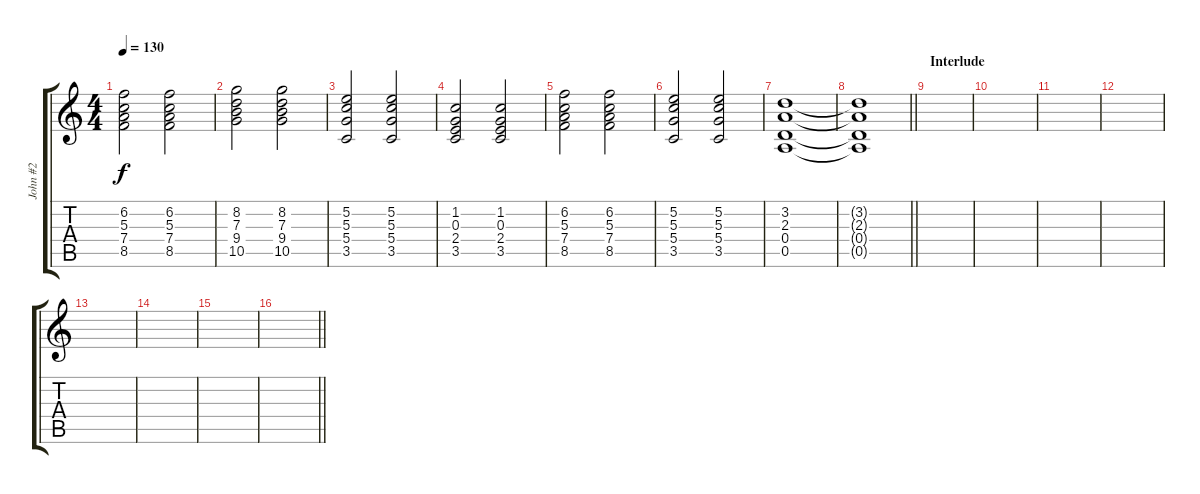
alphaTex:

\track ("John #2" "John #2") {instrument electricguitarclean}
\staff {score tabs}
\tuning (E4 B3 G3 D3 A2 E2) {hide}
\ts (4 4)
\tempo 130
\clef g2
\ks c
(6.2 5.3 7.4 8.5).2{dy f} (6.2 5.3 7.4 8.5).2 |
(8.2 7.3 9.4 10.5).2 (8.2 7.3 9.4 10.5).2 |
(5.2 5.3 5.4 3.5).2 (5.2 5.3 5.4 3.5).2 |
(1.2 0.3 2.4 3.5).2 (1.2 0.3 2.4 3.5).2 |
(6.2 5.3 7.4 8.5).2 (6.2 5.3 7.4 8.5).2 |
(5.2 5.3 5.4 3.5).2 (5.2 5.3 5.4 3.5).2 |
(3.2 2.3 0.4 0.5).1 |
\barLineRight lightlight
(3.2{t} 2.3{t} 0.4{t} 0.5{t}).1 |
\section ("" "Interlude")
|
|
|
|
|
|
|
\barLineRight lightlight
